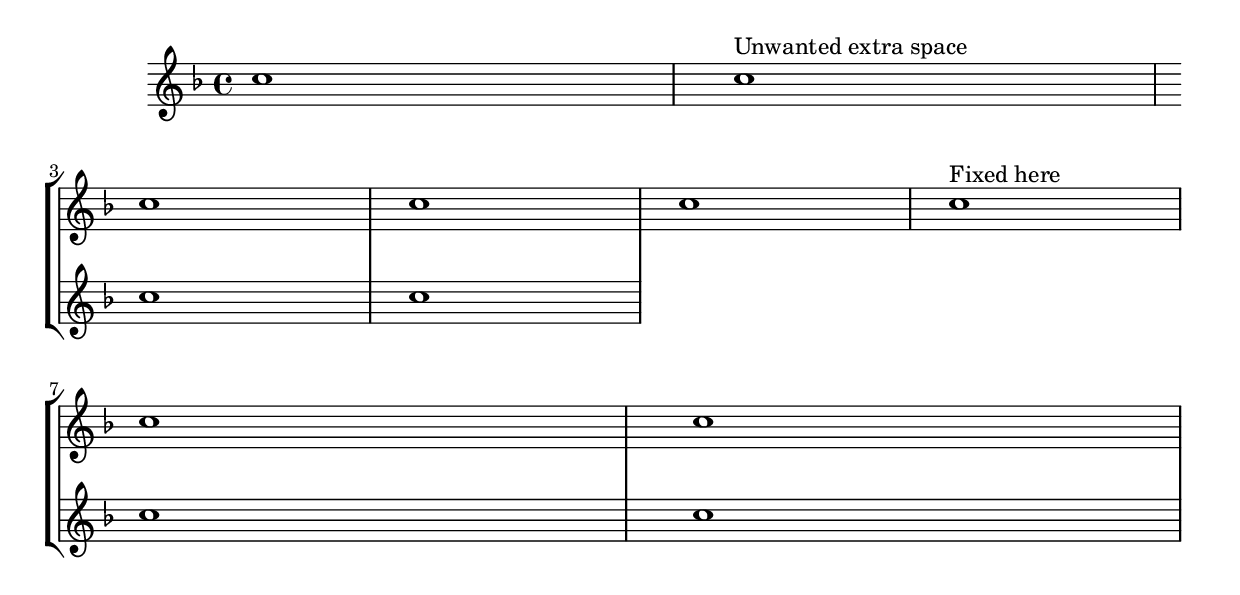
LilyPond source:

%% DO NOT EDIT this file manually; it is automatically
%% generated from LSR http://lsr.dsi.unimi.it
%% Make any changes in LSR itself, or in Documentation/snippets/new/ ,
%% and then run scripts/auxiliar/makelsr.py
%%
%% This file is in the public domain.
\version "2.14.0"

\header {
  lsrtags = "staff-notation, contexts-and-engravers, breaks"

%% Translation of GIT committish: 70f5f30161f7b804a681cd080274bfcdc9f4fe8c
  texidoces = "
Al añadir un pentagrama nuevo en un salto de línea, por desgracia
se añade un espacio adicional al final de la línea antes del salto
(reservado para hacer sitio a un cambio de armadura que de todas
formas no se va a imprimir). La solución alternativa es añadir un
ajuste para @code{Staff.explicitKeySignatureVisibility} como se
muestra en el ejemplo.

"
  doctitlees = "Añadir un pentagrama adicional en un salto de línea"

  texidoc = "
When adding a new staff at a line break, some extra space is
unfortunately added at the end of the line before the break (to fit in
a key signature change, which  will never be printed anyway).  The
workaround is to add a setting of
@code{Staff.explicitKeySignatureVisibility} as is shown in the example.


"
  doctitle = "Adding an extra staff at a line break"
} % begin verbatim

\score {
  \new StaffGroup \relative c'' {
    \new Staff
    \key f \major
    c1 c^"Unwanted extra space" \break
    << { c1 | c }
       \new Staff {
         \key f \major
         \once \override Staff.TimeSignature #'stencil = ##f
         c1 | c
       }
    >>
    c1 | c^"Fixed here" \break
    << { c1 | c }
       \new Staff {
         \once \set Staff.explicitKeySignatureVisibility = #end-of-line-invisible
         \key f \major
         \once \override Staff.TimeSignature #'stencil = ##f
         c1 | c
       }
    >>
  }
}

